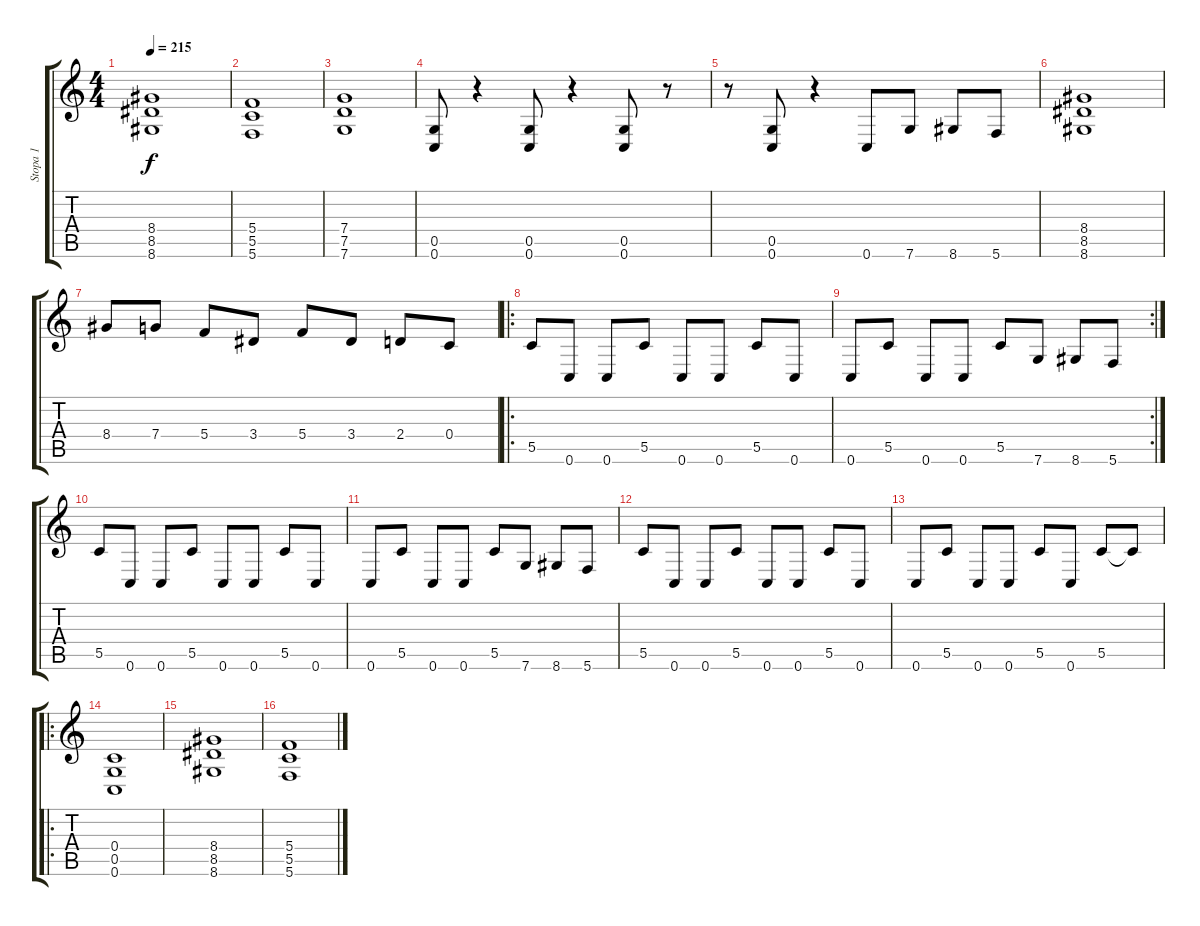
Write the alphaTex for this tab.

\track ("Stopa 1" "Stopa 1") {instrument overdrivenguitar}
\staff {score tabs}
\tuning (D4 A3 F3 C3 G2 C2) {hide}
\ts (4 4)
\tempo 215
\clef g2
\ks c
(8.4 8.5 8.6).1{dy f} |
(5.4 5.5 5.6).1 |
(7.4 7.5 7.6).1 |
(0.5 0.6).8 r.4 (0.5 0.6).8 r.4 (0.5 0.6).8 r.8 |
r.8 (0.5 0.6).8 r.4 0.6.8 7.6.8 8.6.8 5.6.8 |
(8.4 8.5 8.6).1 |
8.4.8 7.4.8 5.4.8 3.4.8 5.4.8 3.4.8 2.4.8 0.4.8 |
\ro
5.5.8 0.6.8 0.6.8 5.5.8 0.6.8 0.6.8 5.5.8 0.6.8 |
\rc 2
0.6.8 5.5.8 0.6.8 0.6.8 5.5.8 7.6.8 8.6.8 5.6.8 |
5.5.8 0.6.8 0.6.8 5.5.8 0.6.8 0.6.8 5.5.8 0.6.8 |
0.6.8 5.5.8 0.6.8 0.6.8 5.5.8 7.6.8 8.6.8 5.6.8 |
5.5.8 0.6.8 0.6.8 5.5.8 0.6.8 0.6.8 5.5.8 0.6.8 |
0.6.8 5.5.8 0.6.8 0.6.8 5.5.8 0.6.8 5.5.8 5.5{t}.8 |
\ro
(0.4 0.5 0.6).1 |
(8.4 8.5 8.6).1 |
(5.4 5.5 5.6).1
